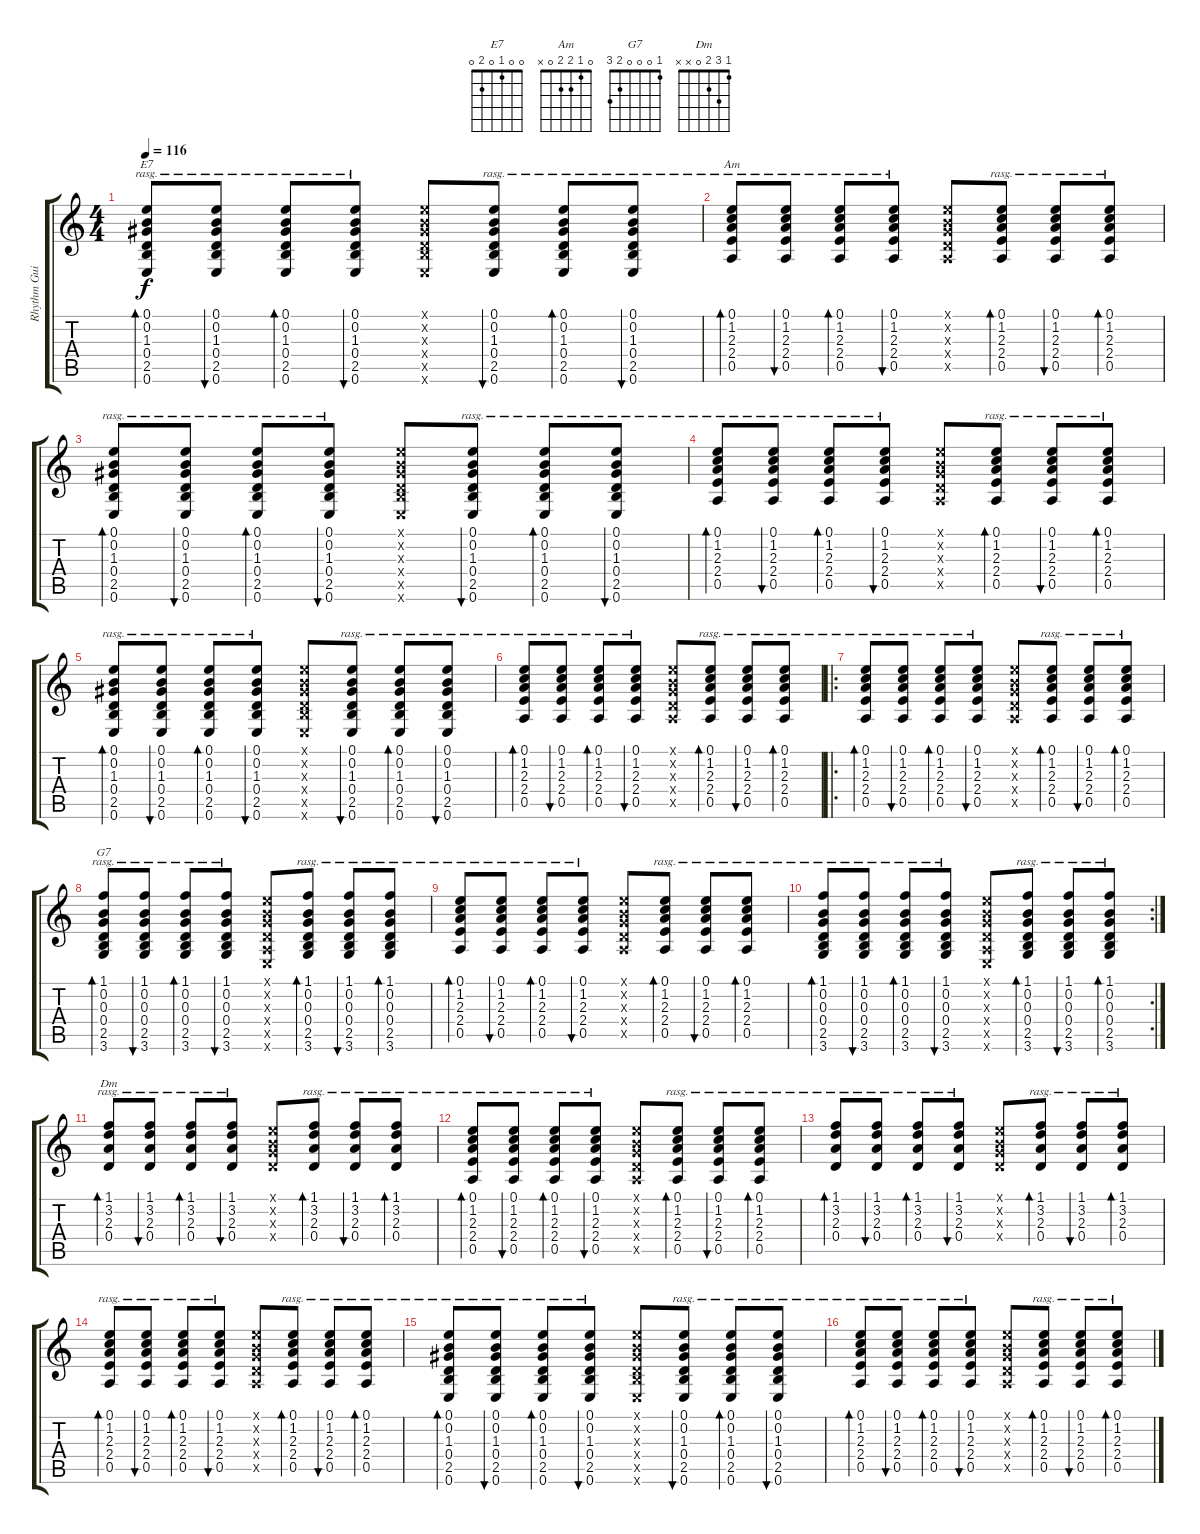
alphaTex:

\track ("Rhythm Guitar (Chords)" "Rhythm Gui") {instrument acousticguitarnylon}
\staff {score tabs}
\tuning (E4 B3 G3 D3 A2 E2) {hide}
\chord ("E7" 0 0 1 0 2 0)
\chord ("Am" 0 1 2 2 0 x)
\chord ("G7" 1 0 0 0 2 3)
\chord ("Dm" 1 3 2 0 x x)
\ts (4 4)
\tempo 116
\clef g2
\ks c
(0.1 0.2 1.3 0.4 2.5 0.6).8{bd 60 ch "E7" rasg ii dy f} (0.1 0.2 1.3 0.4 2.5 0.6).8{bu 60 rasg ii} (0.1 0.2 1.3 0.4 2.5 0.6).8{bd 120 rasg ii} (0.1 0.2 1.3 0.4 2.5 0.6).8{bu 120 rasg ii} (0.1{x} 0.2{x} 1.3{x} 0.4{x} 2.5{x} 0.6{x}).8 (0.1 0.2 1.3 0.4 2.5 0.6).8{bu 120 rasg ii} (0.1 0.2 1.3 0.4 2.5 0.6).8{bd 120 rasg ii} (0.1 0.2 1.3 0.4 2.5 0.6).8{bu 120 rasg ii} |
(0.1 1.2 2.3 2.4 0.5).8{bd 60 ch "Am" rasg ii} (0.1 1.2 2.3 2.4 0.5).8{bu 60 rasg ii} (0.1 1.2 2.3 2.4 0.5).8{bd 120 rasg ii} (0.1 1.2 2.3 2.4 0.5).8{bu 120 rasg ii} (0.1{x} 0.2{x} 0.3{x} 0.4{x} 0.5{x}).8 (0.1 1.2 2.3 2.4 0.5).8{bd 120 rasg ii} (0.1 1.2 2.3 2.4 0.5).8{bu 120 rasg ii} (0.1 1.2 2.3 2.4 0.5).8{bd 120 rasg ii} |
(0.1 0.2 1.3 0.4 2.5 0.6).8{bd 60 rasg ii} (0.1 0.2 1.3 0.4 2.5 0.6).8{bu 60 rasg ii} (0.1 0.2 1.3 0.4 2.5 0.6).8{bd 120 rasg ii} (0.1 0.2 1.3 0.4 2.5 0.6).8{bu 120 rasg ii} (0.1{x} 0.2{x} 1.3{x} 0.4{x} 2.5{x} 0.6{x}).8 (0.1 0.2 1.3 0.4 2.5 0.6).8{bu 120 rasg ii} (0.1 0.2 1.3 0.4 2.5 0.6).8{bd 120 rasg ii} (0.1 0.2 1.3 0.4 2.5 0.6).8{bu 120 rasg ii} |
(0.1 1.2 2.3 2.4 0.5).8{bd 60 rasg ii} (0.1 1.2 2.3 2.4 0.5).8{bu 60 rasg ii} (0.1 1.2 2.3 2.4 0.5).8{bd 120 rasg ii} (0.1 1.2 2.3 2.4 0.5).8{bu 120 rasg ii} (0.1{x} 0.2{x} 0.3{x} 0.4{x} 0.5{x}).8 (0.1 1.2 2.3 2.4 0.5).8{bd 120 rasg ii} (0.1 1.2 2.3 2.4 0.5).8{bu 120 rasg ii} (0.1 1.2 2.3 2.4 0.5).8{bd 120 rasg ii} |
(0.1 0.2 1.3 0.4 2.5 0.6).8{bd 60 rasg ii} (0.1 0.2 1.3 0.4 2.5 0.6).8{bu 60 rasg ii} (0.1 0.2 1.3 0.4 2.5 0.6).8{bd 120 rasg ii} (0.1 0.2 1.3 0.4 2.5 0.6).8{bu 120 rasg ii} (0.1{x} 0.2{x} 1.3{x} 0.4{x} 2.5{x} 0.6{x}).8 (0.1 0.2 1.3 0.4 2.5 0.6).8{bu 120 rasg ii} (0.1 0.2 1.3 0.4 2.5 0.6).8{bd 120 rasg ii} (0.1 0.2 1.3 0.4 2.5 0.6).8{bu 120 rasg ii} |
(0.1 1.2 2.3 2.4 0.5).8{bd 60 rasg ii} (0.1 1.2 2.3 2.4 0.5).8{bu 60 rasg ii} (0.1 1.2 2.3 2.4 0.5).8{bd 120 rasg ii} (0.1 1.2 2.3 2.4 0.5).8{bu 120 rasg ii} (0.1{x} 0.2{x} 0.3{x} 0.4{x} 0.5{x}).8 (0.1 1.2 2.3 2.4 0.5).8{bd 120 rasg ii} (0.1 1.2 2.3 2.4 0.5).8{bu 120 rasg ii} (0.1 1.2 2.3 2.4 0.5).8{bd 120 rasg ii} |
\ro
(0.1 1.2 2.3 2.4 0.5).8{bd 60 rasg ii} (0.1 1.2 2.3 2.4 0.5).8{bu 60 rasg ii} (0.1 1.2 2.3 2.4 0.5).8{bd 120 rasg ii} (0.1 1.2 2.3 2.4 0.5).8{bu 120 rasg ii} (0.1{x} 0.2{x} 0.3{x} 0.4{x} 0.5{x}).8 (0.1 1.2 2.3 2.4 0.5).8{bd 120 rasg ii} (0.1 1.2 2.3 2.4 0.5).8{bu 120 rasg ii} (0.1 1.2 2.3 2.4 0.5).8{bd 120 rasg ii} |
(1.1 0.2 0.3 0.4 2.5 3.6).8{bd 120 ch "G7" rasg ii} (1.1 0.2 0.3 0.4 2.5 3.6).8{bu 120 rasg ii} (1.1 0.2 0.3 0.4 2.5 3.6).8{bd 120 rasg ii} (1.1 0.2 0.3 0.4 2.5 3.6).8{bu 120 rasg ii} (0.1{x} 0.2{x} 0.3{x} 0.4{x} 0.5{x} 0.6{x}).8 (1.1 0.2 0.3 0.4 2.5 3.6).8{bd 120 rasg ii} (1.1 0.2 0.3 0.4 2.5 3.6).8{bu 120 rasg ii} (1.1 0.2 0.3 0.4 2.5 3.6).8{bd 120 rasg ii} |
(0.1 1.2 2.3 2.4 0.5).8{bd 60 rasg ii} (0.1 1.2 2.3 2.4 0.5).8{bu 60 rasg ii} (0.1 1.2 2.3 2.4 0.5).8{bd 120 rasg ii} (0.1 1.2 2.3 2.4 0.5).8{bu 120 rasg ii} (0.1{x} 0.2{x} 0.3{x} 0.4{x} 0.5{x}).8 (0.1 1.2 2.3 2.4 0.5).8{bd 120 rasg ii} (0.1 1.2 2.3 2.4 0.5).8{bu 120 rasg ii} (0.1 1.2 2.3 2.4 0.5).8{bd 120 rasg ii} |
\rc 2
(1.1 0.2 0.3 0.4 2.5 3.6).8{bd 120 rasg ii} (1.1 0.2 0.3 0.4 2.5 3.6).8{bu 120 rasg ii} (1.1 0.2 0.3 0.4 2.5 3.6).8{bd 120 rasg ii} (1.1 0.2 0.3 0.4 2.5 3.6).8{bu 120 rasg ii} (0.1{x} 0.2{x} 0.3{x} 0.4{x} 0.5{x} 0.6{x}).8 (1.1 0.2 0.3 0.4 2.5 3.6).8{bd 120 rasg ii} (1.1 0.2 0.3 0.4 2.5 3.6).8{bu 120 rasg ii} (1.1 0.2 0.3 0.4 2.5 3.6).8{bd 120 rasg ii} |
(1.1 3.2 2.3 0.4).8{bd 120 ch "Dm" rasg ii} (1.1 3.2 2.3 0.4).8{bu 120 rasg ii} (1.1 3.2 2.3 0.4).8{bd 120 rasg ii} (1.1 3.2 2.3 0.4).8{bu 120 rasg ii} (0.1{x} 0.2{x} 0.3{x} 0.4{x}).8 (1.1 3.2 2.3 0.4).8{bd 120 rasg ii} (1.1 3.2 2.3 0.4).8{bu 120 rasg ii} (1.1 3.2 2.3 0.4).8{bd 120 rasg ii} |
(0.1 1.2 2.3 2.4 0.5).8{bd 60 rasg ii} (0.1 1.2 2.3 2.4 0.5).8{bu 60 rasg ii} (0.1 1.2 2.3 2.4 0.5).8{bd 120 rasg ii} (0.1 1.2 2.3 2.4 0.5).8{bu 120 rasg ii} (0.1{x} 0.2{x} 0.3{x} 0.4{x} 0.5{x}).8 (0.1 1.2 2.3 2.4 0.5).8{bd 120 rasg ii} (0.1 1.2 2.3 2.4 0.5).8{bu 120 rasg ii} (0.1 1.2 2.3 2.4 0.5).8{bd 120 rasg ii} |
(1.1 3.2 2.3 0.4).8{bd 120 rasg ii} (1.1 3.2 2.3 0.4).8{bu 120 rasg ii} (1.1 3.2 2.3 0.4).8{bd 120 rasg ii} (1.1 3.2 2.3 0.4).8{bu 120 rasg ii} (0.1{x} 0.2{x} 0.3{x} 0.4{x}).8 (1.1 3.2 2.3 0.4).8{bd 120 rasg ii} (1.1 3.2 2.3 0.4).8{bu 120 rasg ii} (1.1 3.2 2.3 0.4).8{bd 120 rasg ii} |
(0.1 1.2 2.3 2.4 0.5).8{bd 60 rasg ii} (0.1 1.2 2.3 2.4 0.5).8{bu 60 rasg ii} (0.1 1.2 2.3 2.4 0.5).8{bd 120 rasg ii} (0.1 1.2 2.3 2.4 0.5).8{bu 120 rasg ii} (0.1{x} 0.2{x} 0.3{x} 0.4{x} 0.5{x}).8 (0.1 1.2 2.3 2.4 0.5).8{bd 120 rasg ii} (0.1 1.2 2.3 2.4 0.5).8{bu 120 rasg ii} (0.1 1.2 2.3 2.4 0.5).8{bd 120 rasg ii} |
(0.1 0.2 1.3 0.4 2.5 0.6).8{bd 60 rasg ii} (0.1 0.2 1.3 0.4 2.5 0.6).8{bu 60 rasg ii} (0.1 0.2 1.3 0.4 2.5 0.6).8{bd 120 rasg ii} (0.1 0.2 1.3 0.4 2.5 0.6).8{bu 120 rasg ii} (0.1{x} 0.2{x} 1.3{x} 0.4{x} 2.5{x} 0.6{x}).8 (0.1 0.2 1.3 0.4 2.5 0.6).8{bu 120 rasg ii} (0.1 0.2 1.3 0.4 2.5 0.6).8{bd 120 rasg ii} (0.1 0.2 1.3 0.4 2.5 0.6).8{bu 120 rasg ii} |
(0.1 1.2 2.3 2.4 0.5).8{bd 60 rasg ii} (0.1 1.2 2.3 2.4 0.5).8{bu 60 rasg ii} (0.1 1.2 2.3 2.4 0.5).8{bd 120 rasg ii} (0.1 1.2 2.3 2.4 0.5).8{bu 120 rasg ii} (0.1{x} 0.2{x} 0.3{x} 0.4{x} 0.5{x}).8 (0.1 1.2 2.3 2.4 0.5).8{bd 120 rasg ii} (0.1 1.2 2.3 2.4 0.5).8{bu 120 rasg ii} (0.1 1.2 2.3 2.4 0.5).8{bd 120 rasg ii}
